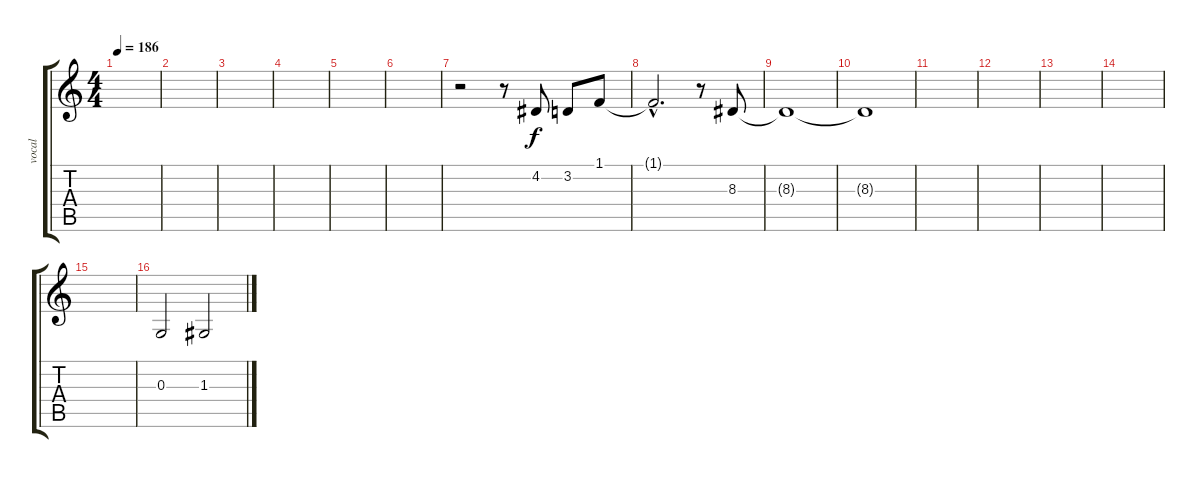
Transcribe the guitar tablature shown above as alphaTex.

\track ("vocal" "vocal") {instrument lead1square}
\staff {score tabs}
\tuning (E4 B3 G3 D3 A2 E2) {hide}
\ts (4 4)
\tempo 186
\clef g2
\ks c
|
|
|
|
|
|
r.2 r.8 4.2.8 3.2.8 1.1.8 |
1.1{hac t}.2{d} r.8 8.3.8 |
8.3{t}.1 |
8.3{t}.1 |
|
|
|
|
|
0.3.2 1.3.2
